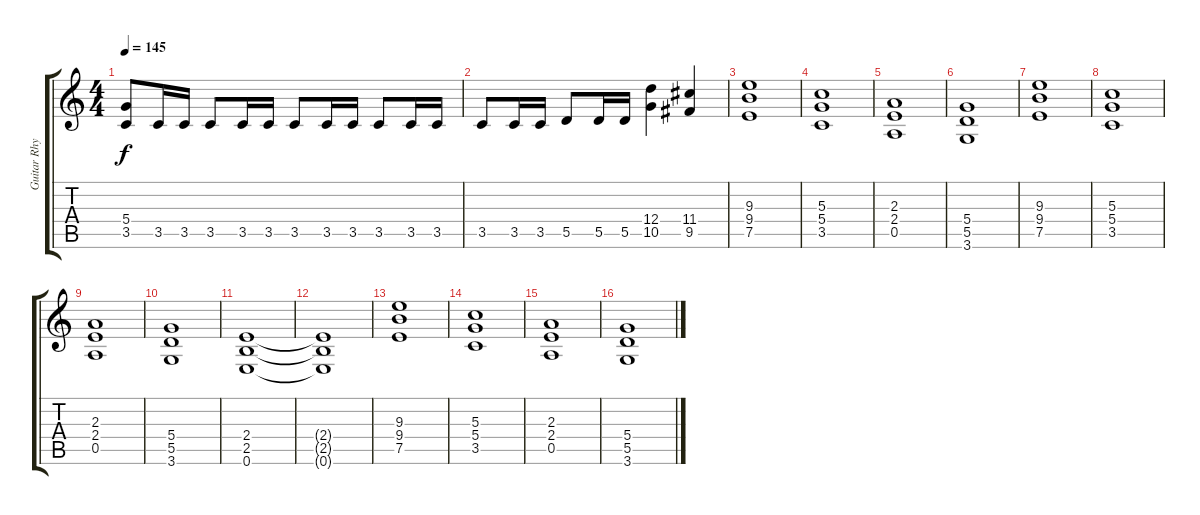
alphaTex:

\track ("Guitar Rhythm" "Guitar Rhy") {instrument distortionguitar}
\staff {score tabs}
\tuning (E4 B3 G3 D3 A2 E2) {hide}
\ts (4 4)
\tempo 145
\clef g2
\ks c
(5.4 3.5).8{dy f} 3.5.16 3.5.16 3.5.8 3.5.16 3.5.16 3.5.8 3.5.16 3.5.16 3.5.8 3.5.16 3.5.16 |
3.5.8 3.5.16 3.5.16 5.5.8 5.5.16 5.5.16 (12.4 10.5).4 (11.4 9.5).4 |
(9.3 9.4 7.5).1 |
(5.3 5.4 3.5).1 |
(2.3 2.4 0.5).1 |
(5.4 5.5 3.6).1 |
(9.3 9.4 7.5).1 |
(5.3 5.4 3.5).1 |
(2.3 2.4 0.5).1 |
(5.4 5.5 3.6).1 |
(2.4 2.5 0.6).1 |
(2.4{t} 2.5{t} 0.6{t}).1 |
(9.3 9.4 7.5).1 |
(5.3 5.4 3.5).1 |
(2.3 2.4 0.5).1 |
(5.4 5.5 3.6).1
